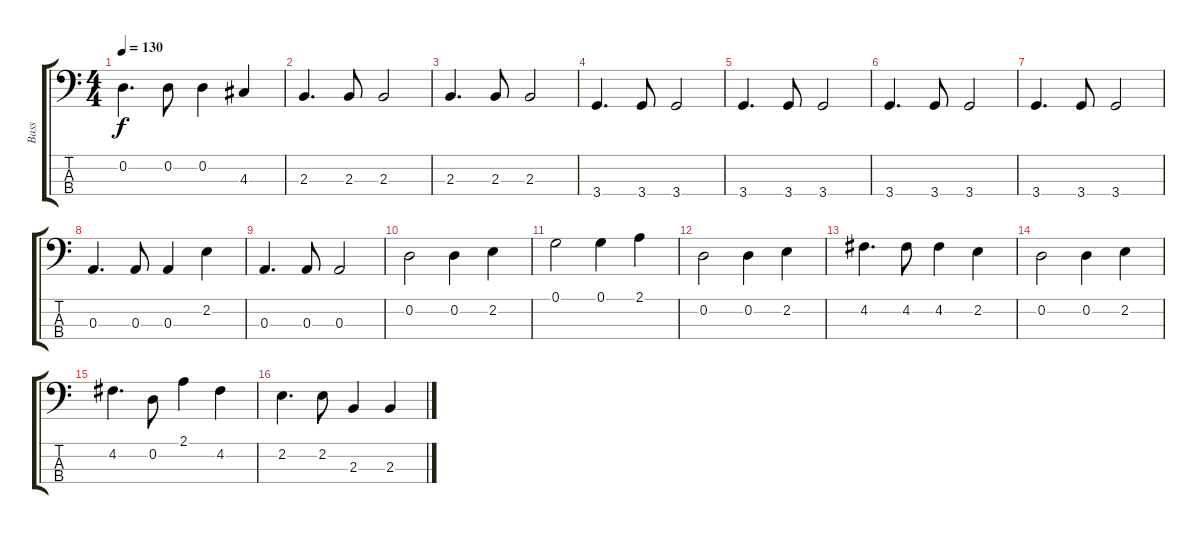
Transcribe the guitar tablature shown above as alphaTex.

\track ("Bass" "Bass") {instrument electricbassfinger}
\staff {score tabs}
\tuning (G2 D2 A1 E1) {hide}
\ts (4 4)
\tempo 130
\clef f4
\ks c
0.2.4{d dy f} 0.2.8 0.2.4 4.3.4 |
2.3.4{d} 2.3.8 2.3.2 |
2.3.4{d} 2.3.8 2.3.2 |
3.4.4{d} 3.4.8 3.4.2 |
3.4.4{d} 3.4.8 3.4.2 |
3.4.4{d} 3.4.8 3.4.2 |
3.4.4{d} 3.4.8 3.4.2 |
0.3.4{d} 0.3.8 0.3.4 2.2.4 |
0.3.4{d} 0.3.8 0.3.2 |
0.2.2 0.2.4 2.2.4 |
0.1.2 0.1.4 2.1.4 |
0.2.2 0.2.4 2.2.4 |
4.2.4{d} 4.2.8 4.2.4 2.2.4 |
0.2.2 0.2.4 2.2.4 |
4.2.4{d} 0.2.8 2.1.4 4.2.4 |
2.2.4{d} 2.2.8 2.3.4 2.3.4
